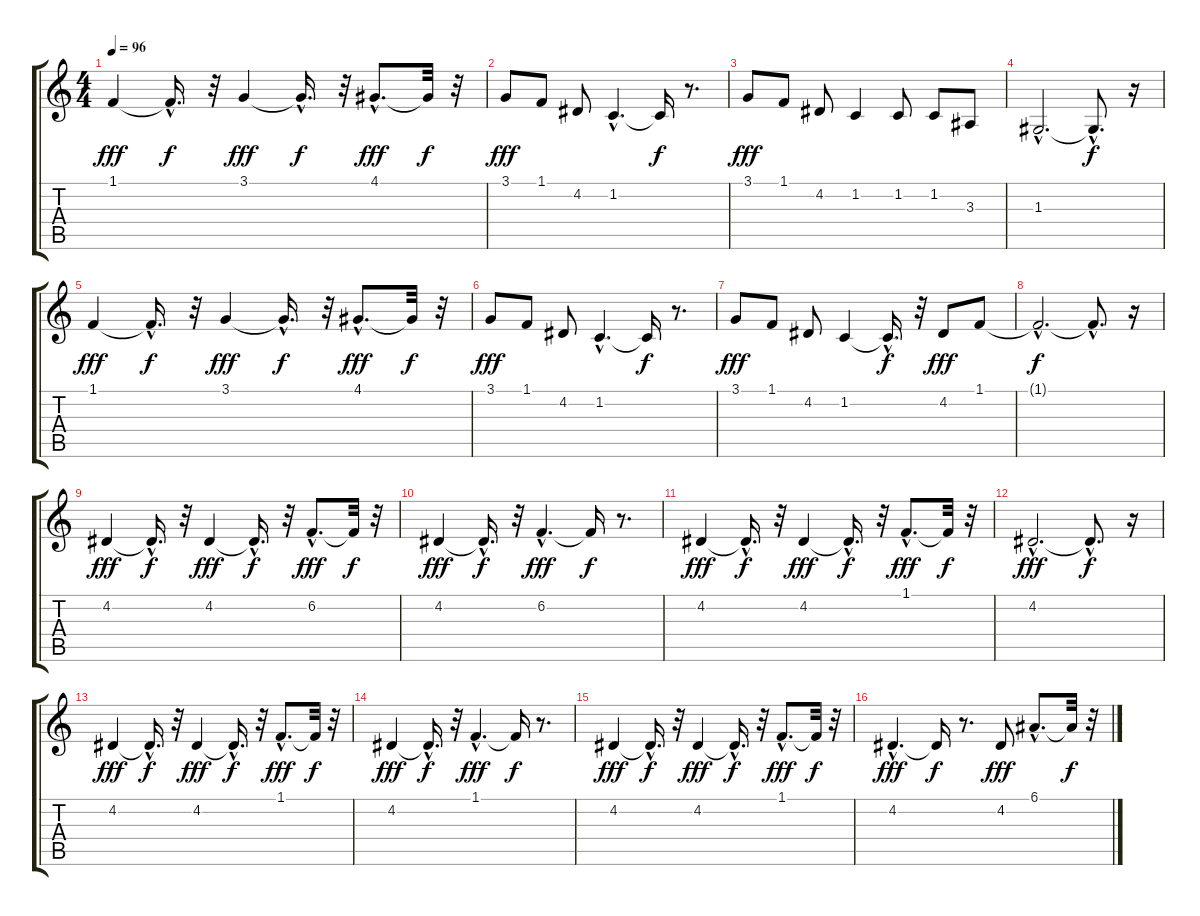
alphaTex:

\track "" {instrument honkytonkpiano}
\staff {score tabs}
\tuning (E4 B3 G3 D3 A2 E2) {hide}
\ts (4 4)
\tempo 96
\clef g2
\ks c
1.1.4{dy fff} 1.1{hac t}.16{d dy f} r.32 3.1.4{dy fff} 3.1{hac t}.16{d dy f} r.32 4.1{hac}.8{d dy fff} 4.1{t}.32{dy f} r.32 |
3.1.8{dy fff} 1.1.8 4.2.8 1.2{hac}.4{d} 1.2{t}.16{dy f} r.8{d} |
3.1.8{dy fff} 1.1.8 4.2.8 1.2.4 1.2.8 1.2.8 3.3.8 |
1.3{hac}.2{d} 1.3{hac t}.8{d dy f} r.16 |
1.1.4{dy fff} 1.1{hac t}.16{d dy f} r.32 3.1.4{dy fff} 3.1{hac t}.16{d dy f} r.32 4.1{hac}.8{d dy fff} 4.1{t}.32{dy f} r.32 |
3.1.8{dy fff} 1.1.8 4.2.8 1.2{hac}.4{d} 1.2{t}.16{dy f} r.8{d} |
3.1.8{dy fff} 1.1.8 4.2.8 1.2.4 1.2{hac t}.16{d dy f} r.32 4.2.8{dy fff} 1.1.8 |
1.1{hac t}.2{d dy f} 1.1{hac t}.8{d} r.16 |
4.2.4{dy fff} 4.2{hac t}.16{d dy f} r.32 4.2.4{dy fff} 4.2{hac t}.16{d dy f} r.32 6.2{hac}.8{d dy fff} 6.2{t}.32{dy f} r.32 |
4.2.4{dy fff} 4.2{hac t}.16{d dy f} r.32 6.2{hac}.4{d dy fff} 6.2{t}.16{dy f} r.8{d} |
4.2.4{dy fff} 4.2{hac t}.16{d dy f} r.32 4.2.4{dy fff} 4.2{hac t}.16{d dy f} r.32 1.1{hac}.8{d dy fff} 1.1{t}.32{dy f} r.32 |
4.2{hac}.2{d dy fff} 4.2{hac t}.8{d dy f} r.16 |
4.2.4{dy fff} 4.2{hac t}.16{d dy f} r.32 4.2.4{dy fff} 4.2{hac t}.16{d dy f} r.32 1.1{hac}.8{d dy fff} 1.1{t}.32{dy f} r.32 |
4.2.4{dy fff} 4.2{hac t}.16{d dy f} r.32 1.1{hac}.4{d dy fff} 1.1{t}.16{dy f} r.8{d} |
4.2.4{dy fff} 4.2{hac t}.16{d dy f} r.32 4.2.4{dy fff} 4.2{hac t}.16{d dy f} r.32 1.1{hac}.8{d dy fff} 1.1{t}.32{dy f} r.32 |
4.2{hac}.4{d dy fff} 4.2{t}.16{dy f} r.8{d} 4.2.8{dy fff} 6.1{hac}.8{d} 6.1{t}.32{dy f} r.32
